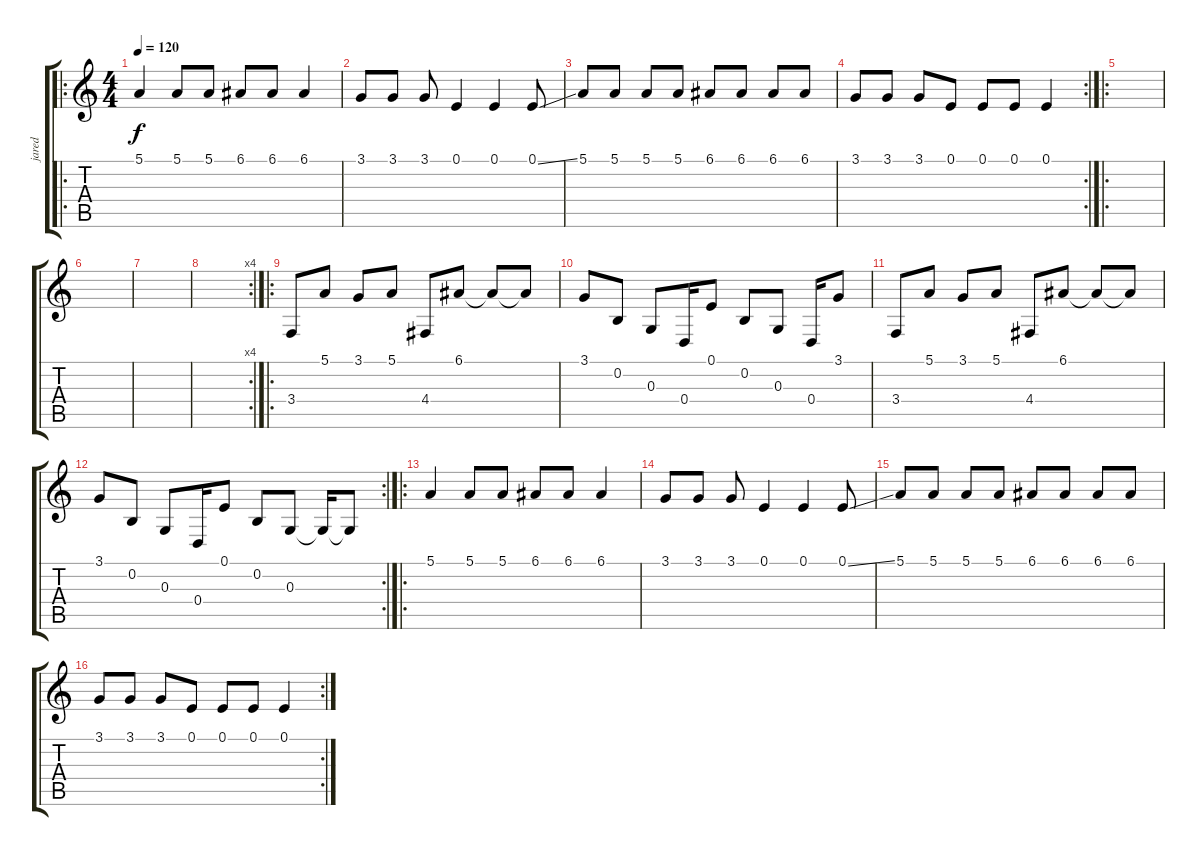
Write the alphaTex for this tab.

\track ("jared" "jared") {instrument electricpiano1}
\staff {score tabs}
\tuning (E4 B3 G3 D3 A2 E2) {hide}
\ro
\ts (4 4)
\tempo 120
\clef g2
\ks c
5.1.4{dy f} 5.1.8 5.1.8 6.1.8 6.1.8 6.1.4 |
3.1.8 3.1.8 3.1.8 0.1.4 0.1.4 0.1{ss}.8 |
5.1.8 5.1.8 5.1.8 5.1.8 6.1.8 6.1.8 6.1.8 6.1.8 |
\rc 2
3.1.8 3.1.8 3.1.8 0.1.8 0.1.8 0.1.8 0.1.4 |
\ro
|
|
|
\rc 4
|
\ro
3.4.8{instrument electricgrandpiano} 5.1.8 3.1.8 5.1.8 4.4.8 6.1.8 6.1{t}.8 6.1{t}.8 |
3.1.8 0.2.8 0.3.8 0.4.16 0.1.8 0.2.8 0.3.8 0.4.16 3.1.8 |
3.4.8{instrument electricgrandpiano} 5.1.8 3.1.8 5.1.8 4.4.8 6.1.8 6.1{t}.8 6.1{t}.8 |
\rc 2
3.1.8 0.2.8 0.3.8 0.4.16 0.1.8 0.2.8 0.3.8 0.3{t}.16 0.3{t}.8 |
\ro
5.1.4{instrument electricpiano1} 5.1.8 5.1.8 6.1.8 6.1.8 6.1.4 |
3.1.8 3.1.8 3.1.8 0.1.4 0.1.4 0.1{ss}.8 |
5.1.8 5.1.8 5.1.8 5.1.8 6.1.8 6.1.8 6.1.8 6.1.8 |
\rc 2
3.1.8 3.1.8 3.1.8 0.1.8 0.1.8 0.1.8 0.1.4
